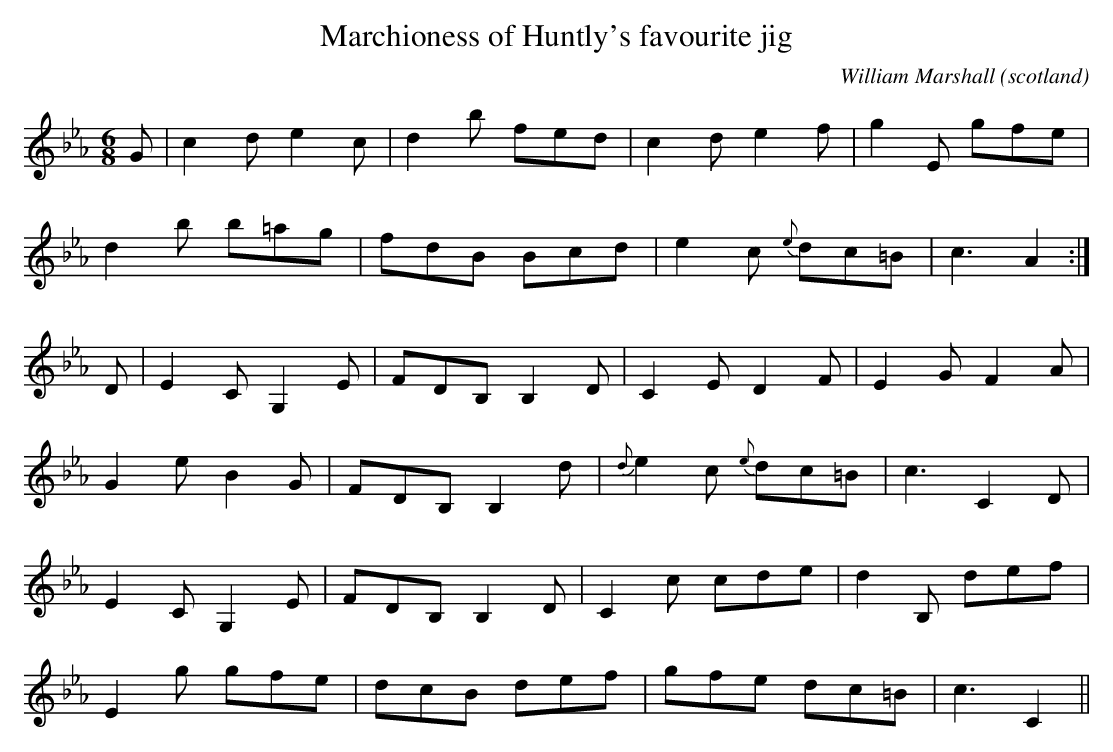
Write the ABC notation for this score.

X:1
T:Marchioness of Huntly's favourite jig
O:scotland
C:William Marshall
M:6/8
L:1/8
K:Cm
G|c2d e2c|d2b fed|c2d e2f|g2E gfe|
d2b b=ag|fdB Bcd|e2c {e}dc=B|c3 A2:|
D|E2C G,2E|FDB, B,2D|C2E D2F|E2G F2A|
G2e B2G|FDB, B,2d|{d}e2c {e}dc=B|c3 C2D|
E2C G,2E|FDB, B,2D|C2c cde|d2B, def|
E2g gfe|dcB def|gfe dc=B|c3 C2||
